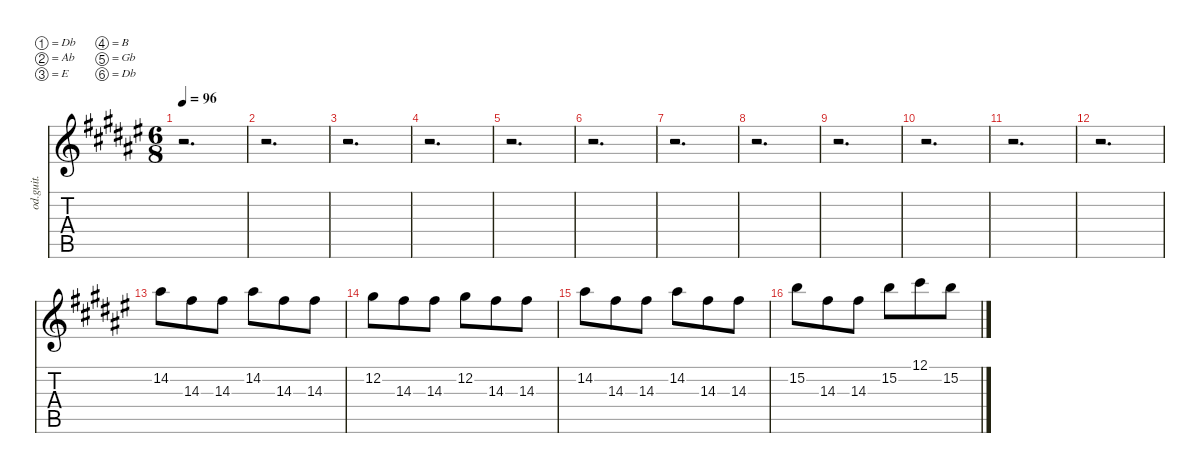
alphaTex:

\defaultSystemsLayout 4
\hideDynamics
\bracketExtendMode nobrackets
\otherSystemsTrackNameOrientation horizontal
\track ("Lead Guitar" "od.guit.") {instrument overdrivenguitar}
\staff {score tabs}
\tuning (Db4 Ab3 E3 B2 Gb2 Db2)
\ts (6 8)
\tempo 96
\clef g2
\ks f#
r.2{d dy mf} |
r.2{d} |
r.2{d} |
r.2{d} |
r.2{d} |
r.2{d} |
r.2{d} |
r.2{d} |
r.2{d} |
r.2{d} |
r.2{d} |
r.2{d} |
14.2{acc #}.8 14.3{acc #}.8 14.3{acc #}.8 14.2{acc #}.8 14.3{acc #}.8 14.3{acc #}.8 |
12.2{acc #}.8 14.3{acc #}.8 14.3{acc #}.8 12.2{acc #}.8 14.3{acc #}.8 14.3{acc #}.8 |
14.2{acc #}.8 14.3{acc #}.8 14.3{acc #}.8 14.2{acc #}.8 14.3{acc #}.8 14.3{acc #}.8 |
15.2{acc forcenatural}.8 14.3{acc #}.8 14.3{acc #}.8 15.2{acc forcenatural}.8 12.1{acc #}.8 15.2{acc forcenatural}.8
